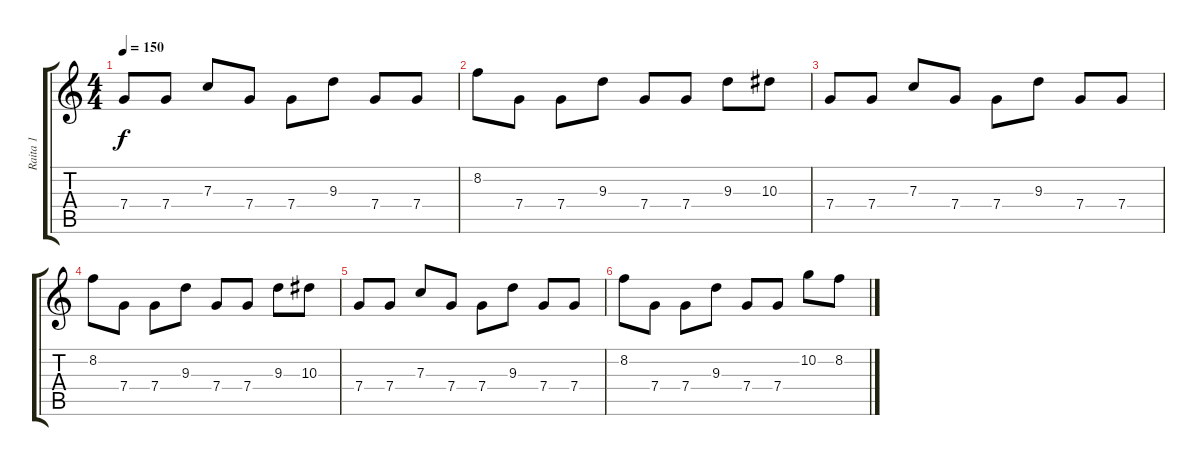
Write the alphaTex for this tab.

\track ("Raita 1" "Raita 1") {instrument distortionguitar}
\staff {score tabs}
\tuning (D4 A3 F3 C3 G2 D2) {hide}
\ts (4 4)
\tempo 150
\clef g2
\ks c
7.4.8{dy f} 7.4.8 7.3.8 7.4.8 7.4.8 9.3.8 7.4.8 7.4.8 |
8.2.8 7.4.8 7.4.8 9.3.8 7.4.8 7.4.8 9.3.8 10.3.8 |
7.4.8 7.4.8 7.3.8 7.4.8 7.4.8 9.3.8 7.4.8 7.4.8 |
8.2.8 7.4.8 7.4.8 9.3.8 7.4.8 7.4.8 9.3.8 10.3.8 |
7.4.8 7.4.8 7.3.8 7.4.8 7.4.8 9.3.8 7.4.8 7.4.8 |
8.2.8 7.4.8 7.4.8 9.3.8 7.4.8 7.4.8 10.2.8 8.2.8
